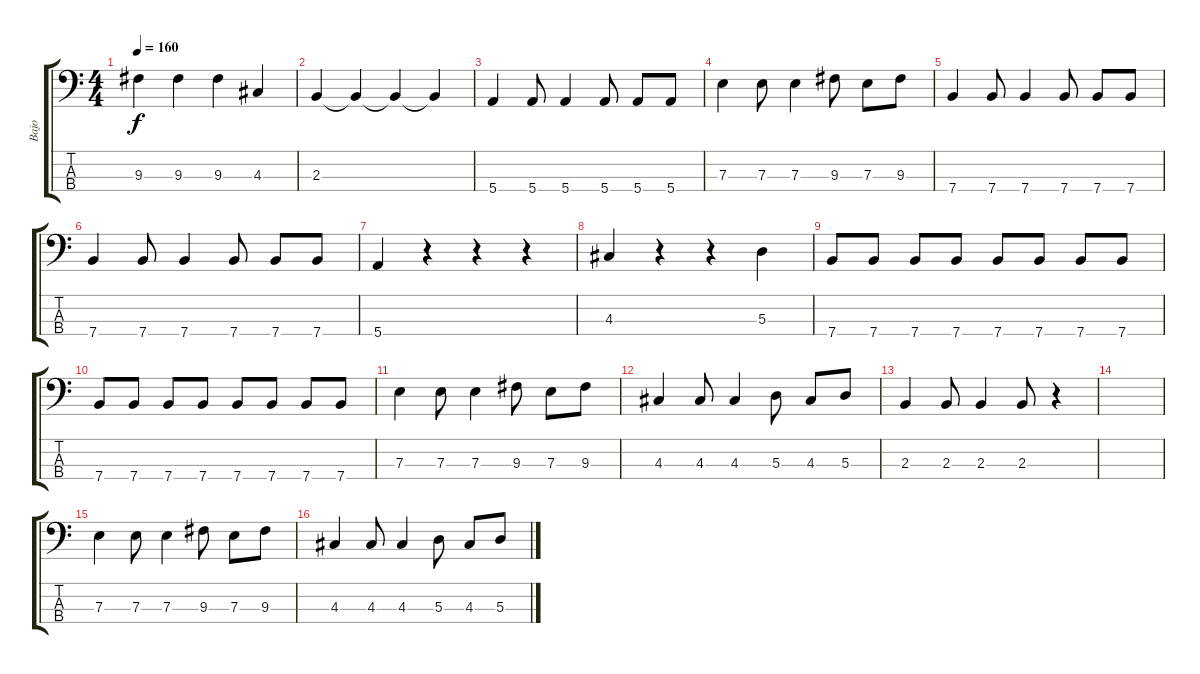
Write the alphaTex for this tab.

\track ("Bajo" "Bajo") {instrument electricbasspick}
\staff {score tabs}
\tuning (G2 D2 A1 E1) {hide}
\ts (4 4)
\tempo 160
\clef f4
\ks c
9.3.4{dy f} 9.3.4 9.3.4 4.3.4 |
2.3.4 2.3{t}.4 2.3{t}.4 2.3{t}.4 |
5.4.4 5.4.8 5.4.4 5.4.8 5.4.8 5.4.8 |
7.3.4 7.3.8 7.3.4 9.3.8 7.3.8 9.3.8 |
7.4.4 7.4.8 7.4.4 7.4.8 7.4.8 7.4.8 |
7.4.4 7.4.8 7.4.4 7.4.8 7.4.8 7.4.8 |
5.4.4 r.4 r.4 r.4 |
4.3.4 r.4 r.4 5.3.4 |
7.4.8 7.4.8 7.4.8 7.4.8 7.4.8 7.4.8 7.4.8 7.4.8 |
7.4.8 7.4.8 7.4.8 7.4.8 7.4.8 7.4.8 7.4.8 7.4.8 |
7.3.4 7.3.8 7.3.4 9.3.8 7.3.8 9.3.8 |
4.3.4 4.3.8 4.3.4 5.3.8 4.3.8 5.3.8 |
2.3.4 2.3.8 2.3.4 2.3.8 r.4 |
|
7.3.4 7.3.8 7.3.4 9.3.8 7.3.8 9.3.8 |
4.3.4 4.3.8 4.3.4 5.3.8 4.3.8 5.3.8
